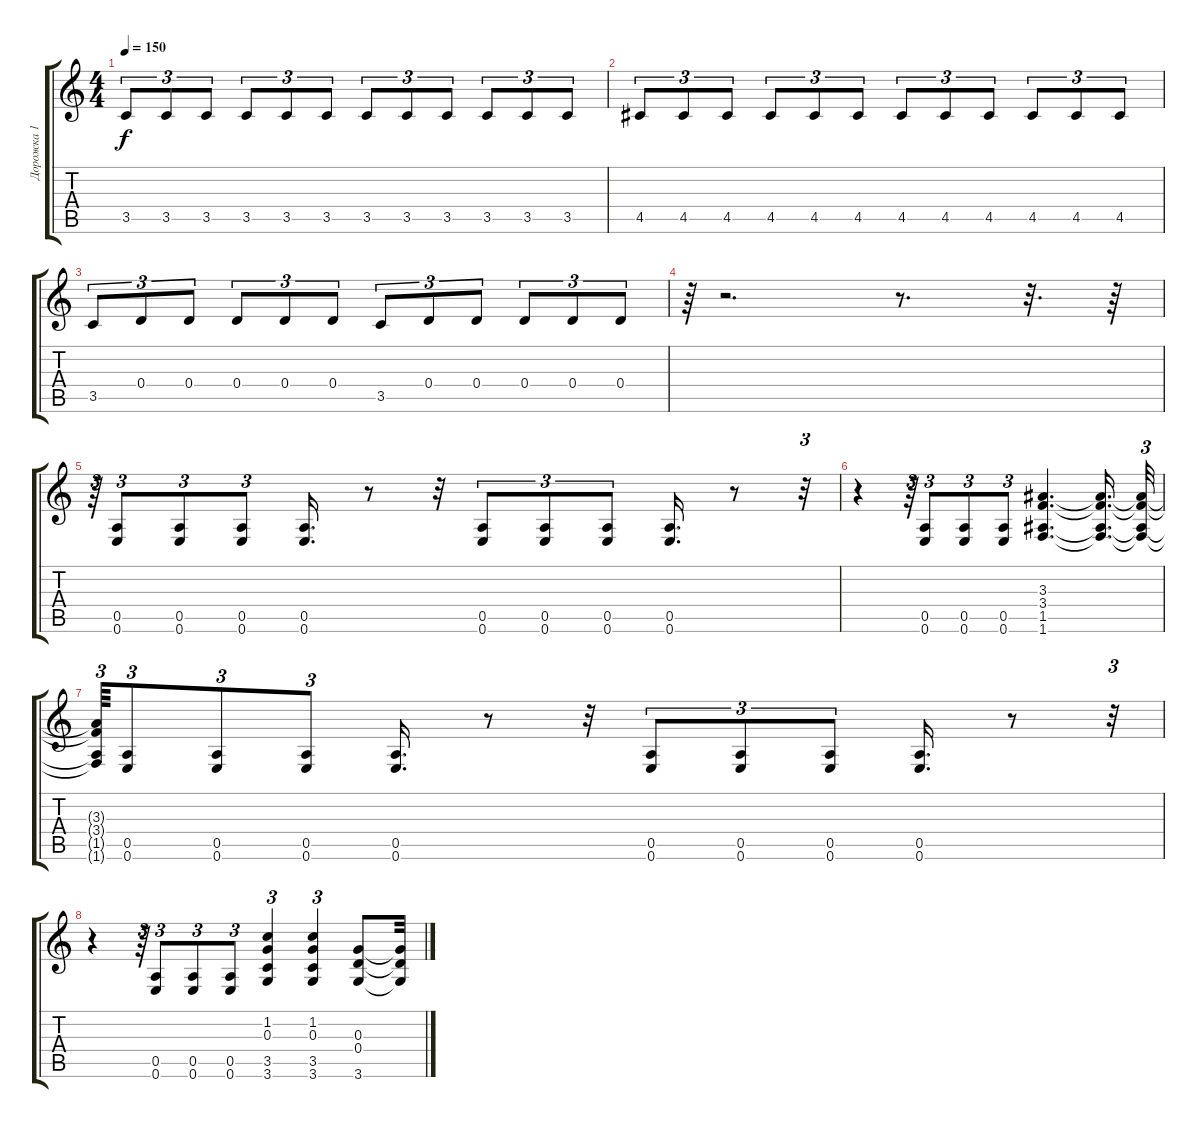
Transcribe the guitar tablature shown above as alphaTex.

\track ("Дорожка 1" "Дорожка 1") {instrument overdrivenguitar}
\staff {score tabs}
\tuning (E4 B3 G3 D3 A2 E2) {hide}
\ts (4 4)
\tempo 150
\clef g2
\ks c
3.5.8{tu (3 2) dy f} 3.5.8{tu (3 2)} 3.5.8{tu (3 2)} 3.5.8{tu (3 2)} 3.5.8{tu (3 2)} 3.5.8{tu (3 2)} 3.5.8{tu (3 2)} 3.5.8{tu (3 2)} 3.5.8{tu (3 2)} 3.5.8{tu (3 2)} 3.5.8{tu (3 2)} 3.5.8{tu (3 2)} |
4.5.8{tu (3 2)} 4.5.8{tu (3 2)} 4.5.8{tu (3 2)} 4.5.8{tu (3 2)} 4.5.8{tu (3 2)} 4.5.8{tu (3 2)} 4.5.8{tu (3 2)} 4.5.8{tu (3 2)} 4.5.8{tu (3 2)} 4.5.8{tu (3 2)} 4.5.8{tu (3 2)} 4.5.8{tu (3 2)} |
3.5.8{tu (3 2)} 0.4.8{tu (3 2)} 0.4.8{tu (3 2)} 0.4.8{tu (3 2)} 0.4.8{tu (3 2)} 0.4.8{tu (3 2)} 3.5.8{tu (3 2)} 0.4.8{tu (3 2)} 0.4.8{tu (3 2)} 0.4.8{tu (3 2)} 0.4.8{tu (3 2)} 0.4.8{tu (3 2)} |
r.64{tu (3 2)} r.2{d} r.8{d} r.32{d} r.64 |
r.64{tu (3 2)} (0.5 0.6).8{tu (3 2)} (0.5 0.6).8{tu (3 2)} (0.5 0.6).8{tu (3 2)} (0.5 0.6).16{d} r.8 r.32 (0.5 0.6).8{tu (3 2)} (0.5 0.6).8{tu (3 2)} (0.5 0.6).8{tu (3 2)} (0.5 0.6).16{d} r.8 r.32{tu (3 2)} |
r.4 r.64{tu (3 2)} (0.5 0.6).8{tu (3 2)} (0.5 0.6).8{tu (3 2)} (0.5 0.6).8{tu (3 2)} (3.3 3.4 1.5 1.6).4{d} (3.3{t} 3.4{t} 1.5{t} 1.6{t}).16{d} (3.3{t} 3.4{t} 1.5{t} 1.6{t}).32{tu (3 2)} |
(3.3{t} 3.4{t} 1.5{t} 1.6{t}).64{tu (3 2)} (0.5 0.6).8{tu (3 2)} (0.5 0.6).8{tu (3 2)} (0.5 0.6).8{tu (3 2)} (0.5 0.6).16{d} r.8 r.32 (0.5 0.6).8{tu (3 2)} (0.5 0.6).8{tu (3 2)} (0.5 0.6).8{tu (3 2)} (0.5 0.6).16{d} r.8 r.32{tu (3 2)} |
r.4 r.64{tu (3 2)} (0.5 0.6).8{tu (3 2)} (0.5 0.6).8{tu (3 2)} (0.5 0.6).8{tu (3 2)} (1.2 0.3 3.5 3.6).4{tu (3 2)} (1.2 0.3 3.5 3.6).4{tu (3 2)} (0.3 0.4 3.6).8 (0.3{t} 0.4{t} 3.6{t}).32
